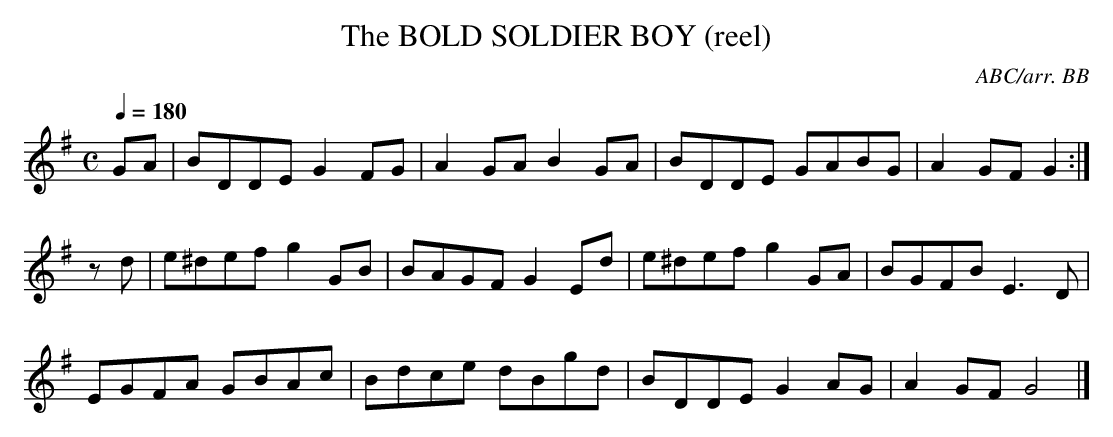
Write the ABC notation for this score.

X:1
T:BOLD SOLDIER BOY (reel), The
C:ABC/arr. BB
tune or not, but it makes a pretty good reel!
Q:1/4=180
M:C
K:G
GA|BDDE G2FG|A2GA B2GA|BDDE GABG|A2GF G2 :|
zd|e^def g2GB|BAGF G2Ed|e^def g2GA|BGFB E3D|
EGFA GBAc|Bdce dBgd|BDDE G2AG|A2GF G4|]
